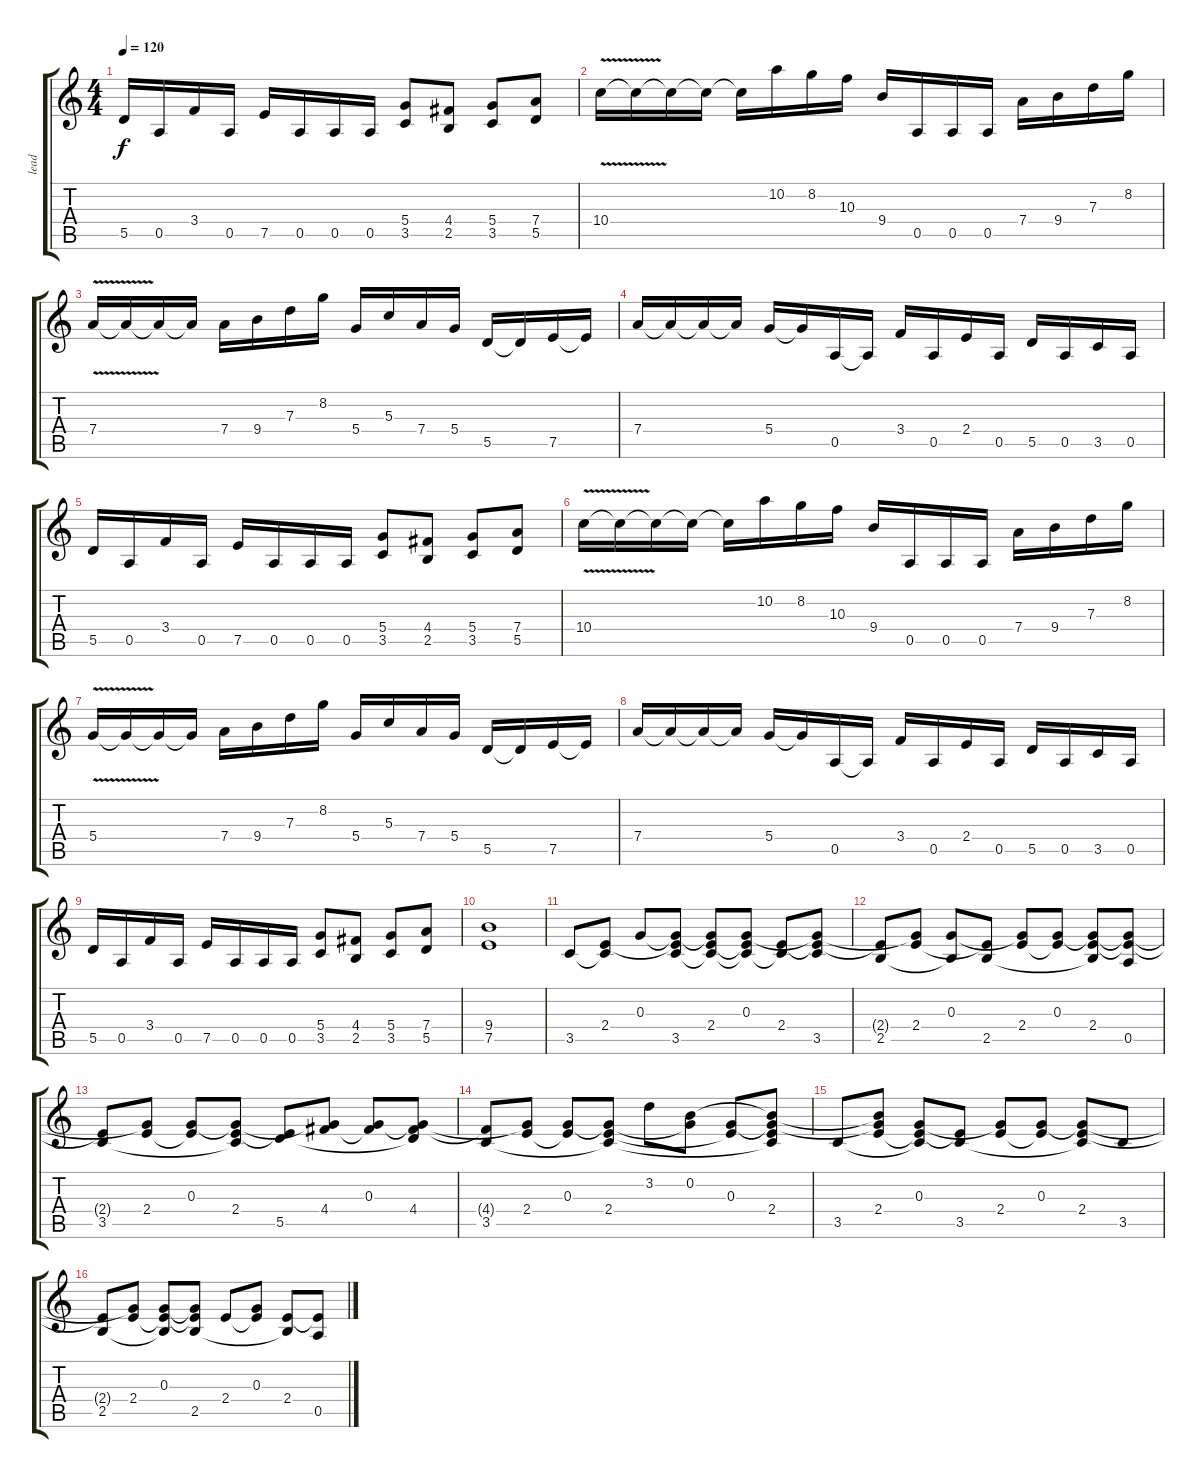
\track ("lead" "lead") {instrument distortionguitar}
\staff {score tabs}
\tuning (E4 B3 G3 D3 A2 E2) {hide}
\ts (4 4)
\tempo 120
\clef g2
\ks c
5.5.16{dy f} 0.5.16 3.4.16 0.5.16 7.5.16 0.5.16 0.5.16 0.5.16 (5.4 3.5).8 (4.4 2.5).8 (5.4 3.5).8 (7.4 5.5).8 |
10.4{v}.16 10.4{t}.16 10.4{t}.16 10.4{t}.16 10.4{t}.16 10.2.16 8.2.16 10.3.16 9.4.16 0.5.16 0.5.16 0.5.16 7.4.16 9.4.16 7.3.16 8.2.16 |
7.4{v}.16 7.4{t}.16 7.4{t}.16 7.4{t}.16 7.4.16 9.4.16 7.3.16 8.2.16 5.4.16 5.3.16 7.4.16 5.4.16 5.5.16 5.5{t}.16 7.5.16 7.5{t}.16 |
7.4.16 7.4{t}.16 7.4{t}.16 7.4{t}.16 5.4.16 5.4{t}.16 0.5.16 0.5{t}.16 3.4.16 0.5.16 2.4.16 0.5.16 5.5.16 0.5.16 3.5.16 0.5.16 |
5.5.16 0.5.16 3.4.16 0.5.16 7.5.16 0.5.16 0.5.16 0.5.16 (5.4 3.5).8 (4.4 2.5).8 (5.4 3.5).8 (7.4 5.5).8 |
10.4{v}.16 10.4{t}.16 10.4{t}.16 10.4{t}.16 10.4{t}.16 10.2.16 8.2.16 10.3.16 9.4.16 0.5.16 0.5.16 0.5.16 7.4.16 9.4.16 7.3.16 8.2.16 |
5.4{v}.16 5.4{t}.16 5.4{t}.16 5.4{t}.16 7.4.16 9.4.16 7.3.16 8.2.16 5.4.16 5.3.16 7.4.16 5.4.16 5.5.16 5.5{t}.16 7.5.16 7.5{t}.16 |
7.4.16 7.4{t}.16 7.4{t}.16 7.4{t}.16 5.4.16 5.4{t}.16 0.5.16 0.5{t}.16 3.4.16 0.5.16 2.4.16 0.5.16 5.5.16 0.5.16 3.5.16 0.5.16 |
5.5.16 0.5.16 3.4.16 0.5.16 7.5.16 0.5.16 0.5.16 0.5.16 (5.4 3.5).8 (4.4 2.5).8 (5.4 3.5).8 (7.4 5.5).8 |
(9.4 7.5).1 |
3.5.8{volume 13 instrument electricguitarjazz} (2.4 3.5{t}).8 0.3.8 (0.3{t} 2.4{t} 3.5).8 (0.3{t} 2.4 3.5{t}).8 (0.3 2.4{t} 3.5{t}).8 (2.4 3.5{t}).8 (0.3{t} 2.4{t} 3.5).8 |
(2.4{t} 2.5).8 (0.3{t} 2.4).8 (0.3 2.5{t}).8 (2.4{t} 2.5).8 (0.3{t} 2.4).8 (0.3 2.4{t}).8 (0.3{t} 2.4 2.5{t}).8 (0.3{t} 2.4{t} 0.5).8 |
(2.4{t} 3.5).8 (0.3{t} 2.4).8 (0.3 2.4{t}).8 (0.3{t} 2.4 3.5{t}).8 (2.4{t} 5.5).8 (0.3{t} 4.4).8 (0.3 4.4{t}).8 (0.3{t} 4.4 5.5{t}).8 |
(4.4{t} 3.5).8 (0.3{t} 2.4).8 (0.3 2.4{t}).8 (0.3{t} 2.4 3.5{t}).8 3.2.8 (0.2 0.3{t}).8 (0.3 2.4{t}).8 (0.2{t} 0.3{t} 2.4 3.5{t}).8 |
3.5.8 (0.2{t} 0.3{t} 2.4).8 (0.3 2.4{t} 3.5{t}).8 (2.4{t} 3.5).8 (0.3{t} 2.4).8 (0.3 2.4{t}).8 (0.3{t} 2.4 3.5{t}).8 3.5.8 |
(2.4{t} 2.5).8 (0.3{t} 2.4).8 (0.3 2.4{t} 2.5{t}).8 (0.3{t} 2.4{t} 2.5).8 2.4.8 (0.3 2.4{t}).8 (2.4 2.5{t}).8 (2.4{t} 0.5).8
